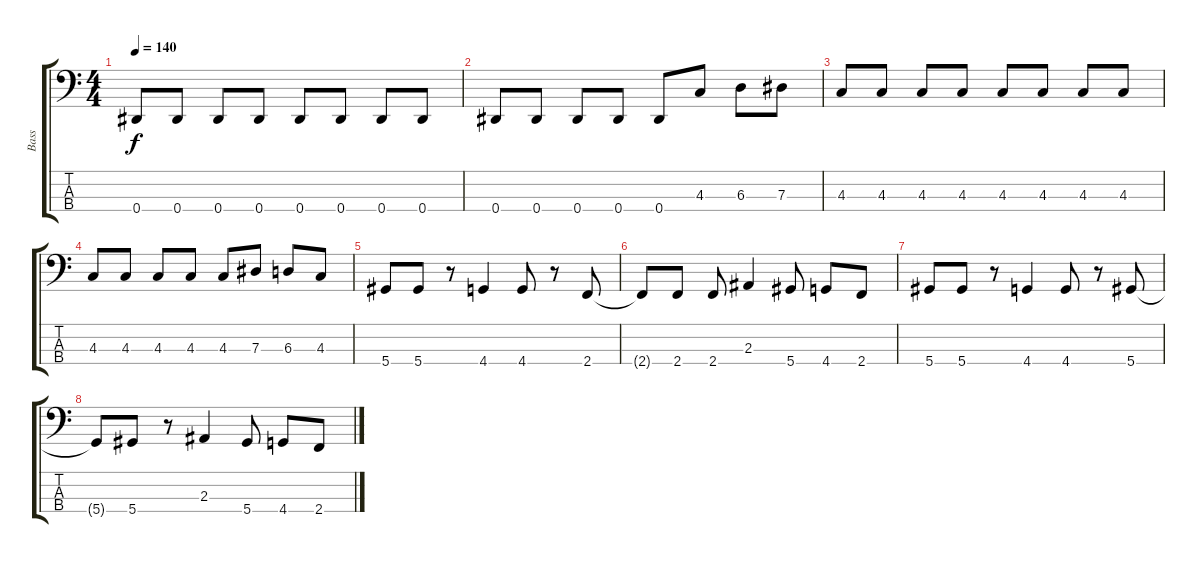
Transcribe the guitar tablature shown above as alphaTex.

\track ("Bass" "Bass") {instrument electricbassfinger}
\staff {score tabs}
\tuning (Gb2 Db2 Ab1 Eb1) {hide}
\ts (4 4)
\tempo 140
\clef f4
\ks c
0.4.8{dy f} 0.4.8 0.4.8 0.4.8 0.4.8 0.4.8 0.4.8 0.4.8 |
0.4.8 0.4.8 0.4.8 0.4.8 0.4.8 4.3.8 6.3.8 7.3.8 |
4.3.8 4.3.8 4.3.8 4.3.8 4.3.8 4.3.8 4.3.8 4.3.8 |
4.3.8 4.3.8 4.3.8 4.3.8 4.3.8 7.3.8 6.3.8 4.3.8 |
5.4.8 5.4.8 r.8 4.4.4 4.4.8 r.8 2.4.8 |
2.4{t}.8 2.4.8 2.4.8 2.3.4 5.4.8 4.4.8 2.4.8 |
5.4.8 5.4.8 r.8 4.4.4 4.4.8 r.8 5.4.8 |
5.4{t}.8 5.4.8 r.8 2.3.4 5.4.8 4.4.8 2.4.8
